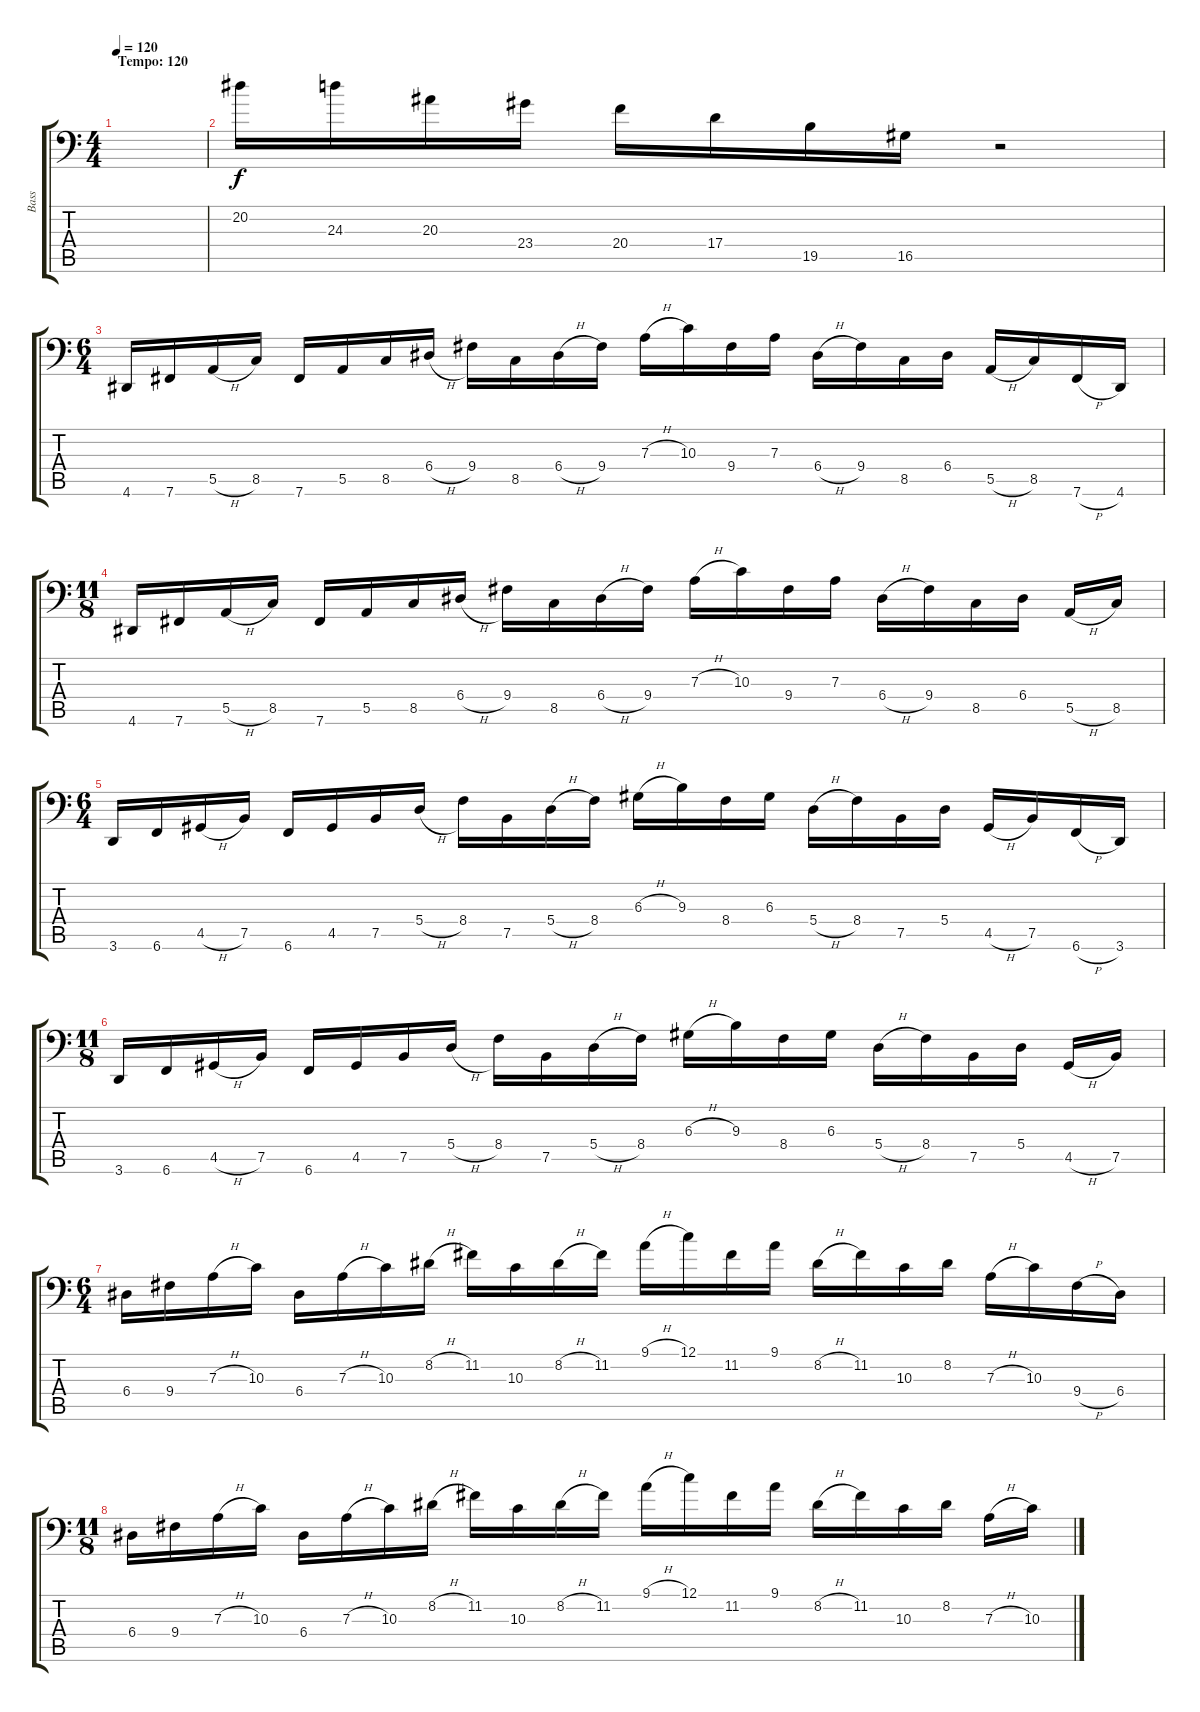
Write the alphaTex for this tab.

\track ("Bass" "Bass") {instrument electricbassfinger}
\staff {score tabs}
\tuning (C3 G2 D2 A1 E1 B0) {hide}
\ts (4 4)
\section ("" "Tempo: 120")
\tempo 120
\clef f4
\ks c
|
20.2.16 24.3.16 20.3.16 23.4.16 20.4.16 17.4.16 19.5.16 16.5.16 r.2 |
\ts (6 4)
4.6.16 7.6.16 5.5{h}.16 8.5.16 7.6.16 5.5.16 8.5.16 6.4{h}.16 9.4.16 8.5.16 6.4{h}.16 9.4.16 7.3{h}.16 10.3.16 9.4.16 7.3.16 6.4{h}.16 9.4.16 8.5.16 6.4.16 5.5{h}.16 8.5.16 7.6{h}.16 4.6.16 |
\ts (11 8)
4.6.16 7.6.16 5.5{h}.16 8.5.16 7.6.16 5.5.16 8.5.16 6.4{h}.16 9.4.16 8.5.16 6.4{h}.16 9.4.16 7.3{h}.16 10.3.16 9.4.16 7.3.16 6.4{h}.16 9.4.16 8.5.16 6.4.16 5.5{h}.16 8.5.16 |
\ts (6 4)
3.6.16 6.6.16 4.5{h}.16 7.5.16 6.6.16 4.5.16 7.5.16 5.4{h}.16 8.4.16 7.5.16 5.4{h}.16 8.4.16 6.3{h}.16 9.3.16 8.4.16 6.3.16 5.4{h}.16 8.4.16 7.5.16 5.4.16 4.5{h}.16 7.5.16 6.6{h}.16 3.6.16 |
\ts (11 8)
3.6.16 6.6.16 4.5{h}.16 7.5.16 6.6.16 4.5.16 7.5.16 5.4{h}.16 8.4.16 7.5.16 5.4{h}.16 8.4.16 6.3{h}.16 9.3.16 8.4.16 6.3.16 5.4{h}.16 8.4.16 7.5.16 5.4.16 4.5{h}.16 7.5.16 |
\ts (6 4)
6.4.16 9.4.16 7.3{h}.16 10.3.16 6.4.16 7.3{h}.16 10.3.16 8.2{h}.16 11.2.16 10.3.16 8.2{h}.16 11.2.16 9.1{h}.16 12.1.16 11.2.16 9.1.16 8.2{h}.16 11.2.16 10.3.16 8.2.16 7.3{h}.16 10.3.16 9.4{h}.16 6.4.16 |
\ts (11 8)
6.4.16 9.4.16 7.3{h}.16 10.3.16 6.4.16 7.3{h}.16 10.3.16 8.2{h}.16 11.2.16 10.3.16 8.2{h}.16 11.2.16 9.1{h}.16 12.1.16 11.2.16 9.1.16 8.2{h}.16 11.2.16 10.3.16 8.2.16 7.3{h}.16 10.3.16
